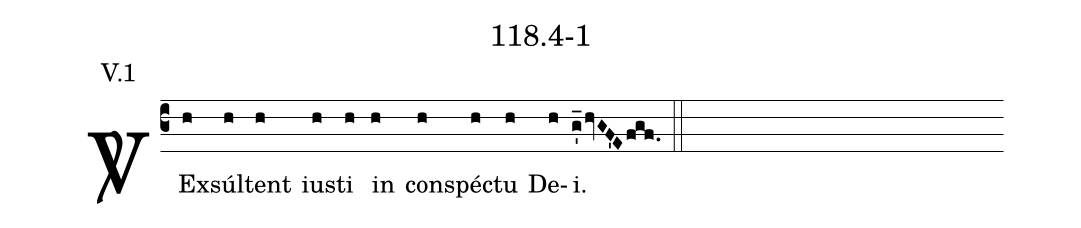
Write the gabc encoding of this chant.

name: 118.4-1;
annotation: V.1;
def-m1: \grealign;
%%
%(c3)<sp>V/</sp>~In([em1]h) (//hr//) hoc(h) (//hr//) co(h)gnó(h)vi,(h) (////hr////) quón(h)i(h)am(h) (//hr//) vo(h)lu(h)ís(h)ti(h) (//hr//) me.([em1]g_'hvGF'Efgf.) (::)
%(c3)<sp>V/</sp>~Ad([em1]h)ju(h)vá(h)bit(h) (hr) e(h)am(h) (hr) De(h)us(h) (hr) vul(h)tu(h) (hr) su(h)o.([em1]g_'hvGF'Efgf.) (::) <i>T. P.</i> Al(h)le(h)lu(h)i{a}.([em1]g_'hvGF'Efgf.) (::)
(c3)<sp>V/</sp>~Ex([em1]h)súl(h)tent(h) ius(h)ti(h) in(h) con(h)spéc(h)tu(h) De(h)i.([em1]g_'hvGF'Efgf.) (::)
